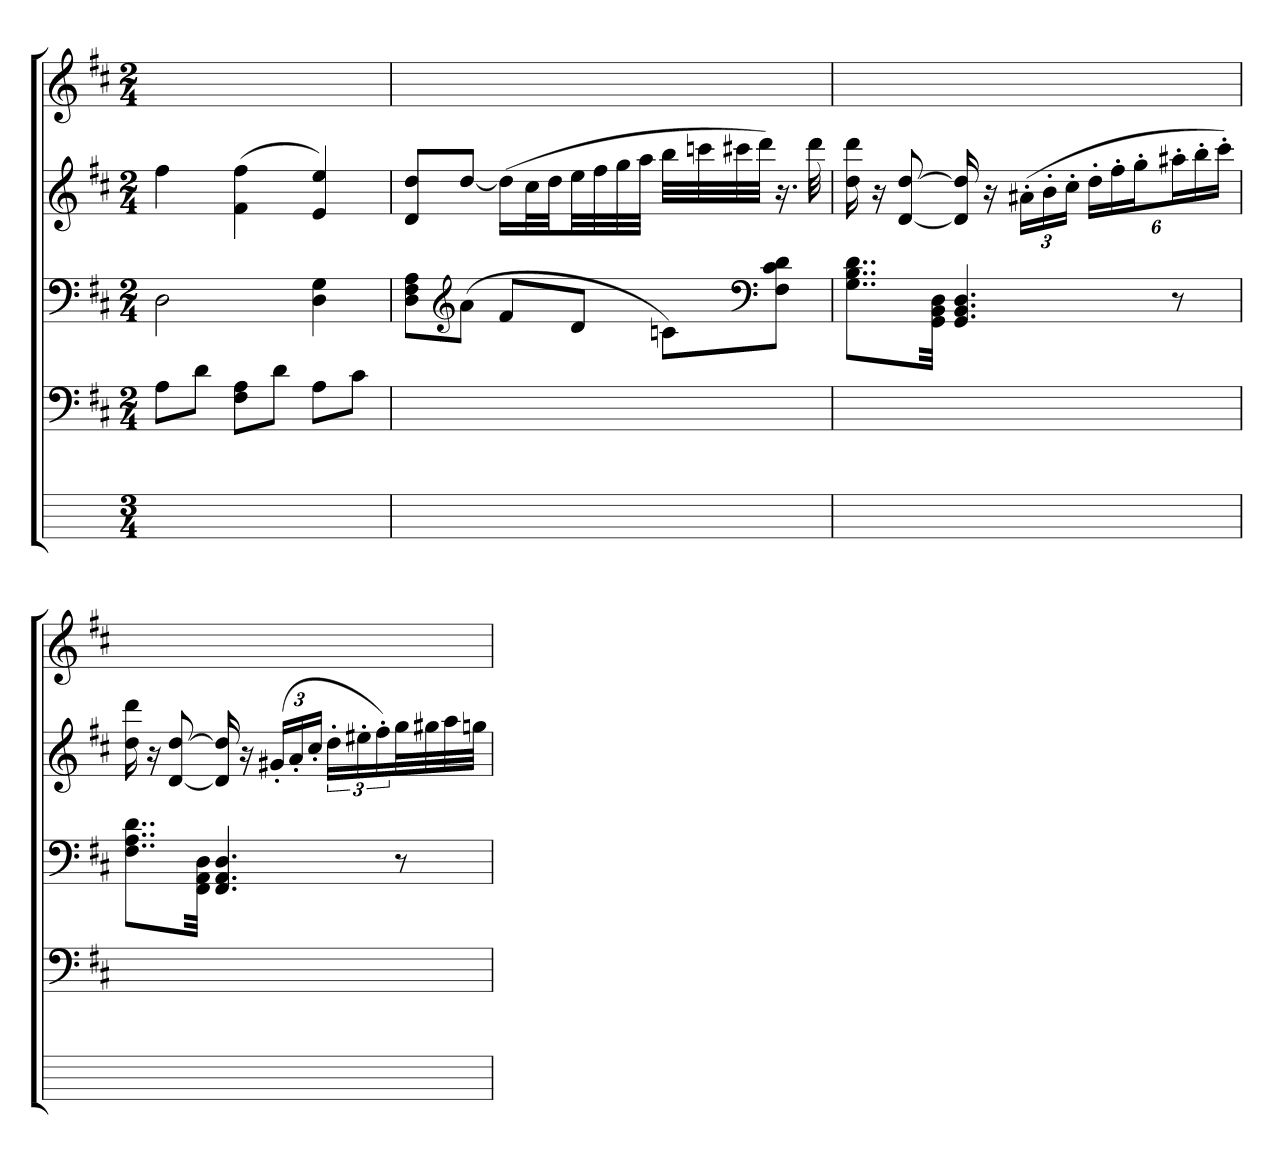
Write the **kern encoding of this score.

**kern	**kern	**kern	**kern	**kern
*part5	*part4	*part3	*part2	*part1
*staff5	*staff4	*staff3	*staff2	*staff1
*	*clefF4	*clefF4	*clefG2	*clefG2
*	*k[f#c#]	*k[f#c#]	*k[f#c#]	*k[f#c#]
*	*D:	*D:	*D:	*D:
*M3/4	*M2/4	*M2/4	*M2/4	*M2/4
=	=	=	=	=
2.ryy	8AL	2D	4ff#	2.r
.	8dJ	.	.	.
.	8F# 8AL	.	(4f# 4ff#	.
.	8dJ	.	.	.
.	8AL	4D 4G	4e 4ee)	.
.	8c#J	.	.	.
=	=	=	=	=
2.ryy	2.r	8D 8F# 8AL	8d 8ddL	2.r
*	*	*clefG2	*	*
.	.	(8aJ	[8ddJ	.
.	.	8f#L	(16ddLL]	.
.	.	.	32cc#L	.
.	.	.	32ddJJ	.
.	.	8dJ	32eeLL	.
.	.	.	32ff#	.
.	.	.	32gg	.
.	.	.	32aaJJJ	.
.	.	8cnL)	32bbLLL	.
.	.	.	32cccn	.
.	.	.	32ccc#X	.
.	.	.	32dddJJJ)	.
*	*	*clefF4	*	*
.	.	8F# 8c 8dJ	16.r	.
.	.	.	32ddd	.
=	=	=	=	=
2.ryy	2.r	8..G 8..B 8..dL	16dd 16ddd	2.r
.	.	.	16r	.
.	.	.	[8d [8dd	.
.	.	32GG 32BB 32DJkk	.	.
.	.	4.GG 4.BB 4.D	16d] 16dd]	.
.	.	.	16r	.
.	.	.	(24a#X'LL	.
.	.	.	24b'	.
.	.	.	24cc#'JJ	.
.	.	.	24dd'LL	.
.	.	.	24ff#'	.
.	.	.	24gg'J	.
.	.	8r	24aa#X'L	.
.	.	.	24bb'	.
.	.	.	24ccc#'JJ)	.
=	=	=	=	=
2.ryy	2.r	8..F# 8..A 8..dL	16dd 16ddd	2.r
.	.	.	16r	.
.	.	.	[8d [8dd	.
.	.	32FF# 32AA 32DJkk	.	.
.	.	4.FF# 4.AA 4.D	16d] 16dd]	.
.	.	.	16r	.
.	.	.	(24g#X'LL	.
.	.	.	24a'	.
.	.	.	24cc#'JJ	.
.	.	.	24dd'LL	.
.	.	.	24ee#X'	.
.	.	.	24ff#')	.
.	.	8r	32ggL	.
.	.	.	32gg#X	.
.	.	.	32aa	.
.	.	.	32ggnJJJ	.
=	=	=	=	=
*-	*-	*-	*-	*-
